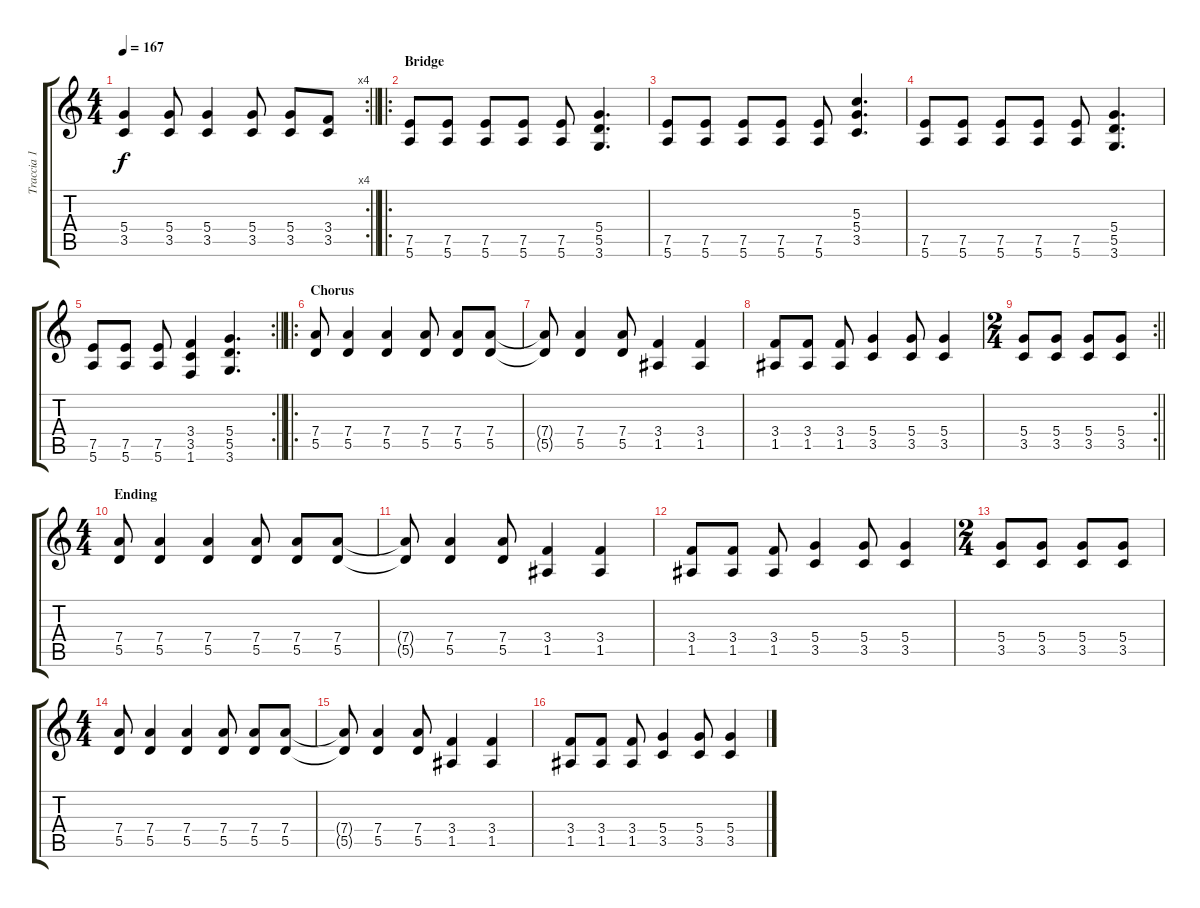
\track ("Traccia 1" "Traccia 1") {instrument distortionguitar}
\staff {score tabs}
\tuning (E4 B3 G3 D3 A2 E2) {hide}
\rc 4
\ts (4 4)
\tempo 167
\clef g2
\barLineRight lightlight
\ks c
(5.4 3.5).4{dy f} (5.4 3.5).8 (5.4 3.5).4 (5.4 3.5).8 (5.4 3.5).8 (3.4 3.5).8 |
\ro
\section ("" "Bridge")
(7.5 5.6).8 (7.5 5.6).8 (7.5 5.6).8 (7.5 5.6).8 (7.5 5.6).8 (5.4 5.5 3.6).4{d} |
(7.5 5.6).8 (7.5 5.6).8 (7.5 5.6).8 (7.5 5.6).8 (7.5 5.6).8 (5.3 5.4 3.5).4{d} |
(7.5 5.6).8 (7.5 5.6).8 (7.5 5.6).8 (7.5 5.6).8 (7.5 5.6).8 (5.4 5.5 3.6).4{d} |
\rc 2
\barLineRight lightlight
(7.5 5.6).8 (7.5 5.6).8 (7.5 5.6).8 (3.4 3.5 1.6).4 (5.4 5.5 3.6).4{d} |
\ro
\section ("" "Chorus")
(7.4 5.5).8 (7.4 5.5).4 (7.4 5.5).4 (7.4 5.5).8 (7.4 5.5).8 (7.4 5.5).8 |
(7.4{t} 5.5{t}).8 (7.4 5.5).4 (7.4 5.5).8 (3.4 1.5).4 (3.4 1.5).4 |
(3.4 1.5).8 (3.4 1.5).8 (3.4 1.5).8 (5.4 3.5).4 (5.4 3.5).8 (5.4 3.5).4 |
\rc 2
\ts (2 4)
\barLineRight lightlight
(5.4 3.5).8 (5.4 3.5).8 (5.4 3.5).8 (5.4 3.5).8 |
\ts (4 4)
\section ("" "Ending")
(7.4 5.5).8{volume 8} (7.4 5.5).4 (7.4 5.5).4 (7.4 5.5).8 (7.4 5.5).8 (7.4 5.5).8 |
(7.4{t} 5.5{t}).8 (7.4 5.5).4 (7.4 5.5).8 (3.4 1.5).4 (3.4 1.5).4 |
(3.4 1.5).8 (3.4 1.5).8 (3.4 1.5).8 (5.4 3.5).4 (5.4 3.5).8 (5.4 3.5).4 |
\ts (2 4)
(5.4 3.5).8 (5.4 3.5).8 (5.4 3.5).8 (5.4 3.5).8 |
\ts (4 4)
(7.4 5.5).8 (7.4 5.5).4 (7.4 5.5).4 (7.4 5.5).8 (7.4 5.5).8{volume 0} (7.4 5.5).8 |
(7.4{t} 5.5{t}).8 (7.4 5.5).4 (7.4 5.5).8 (3.4 1.5).4 (3.4 1.5).4 |
(3.4 1.5).8 (3.4 1.5).8 (3.4 1.5).8 (5.4 3.5).4 (5.4 3.5).8 (5.4 3.5).4
